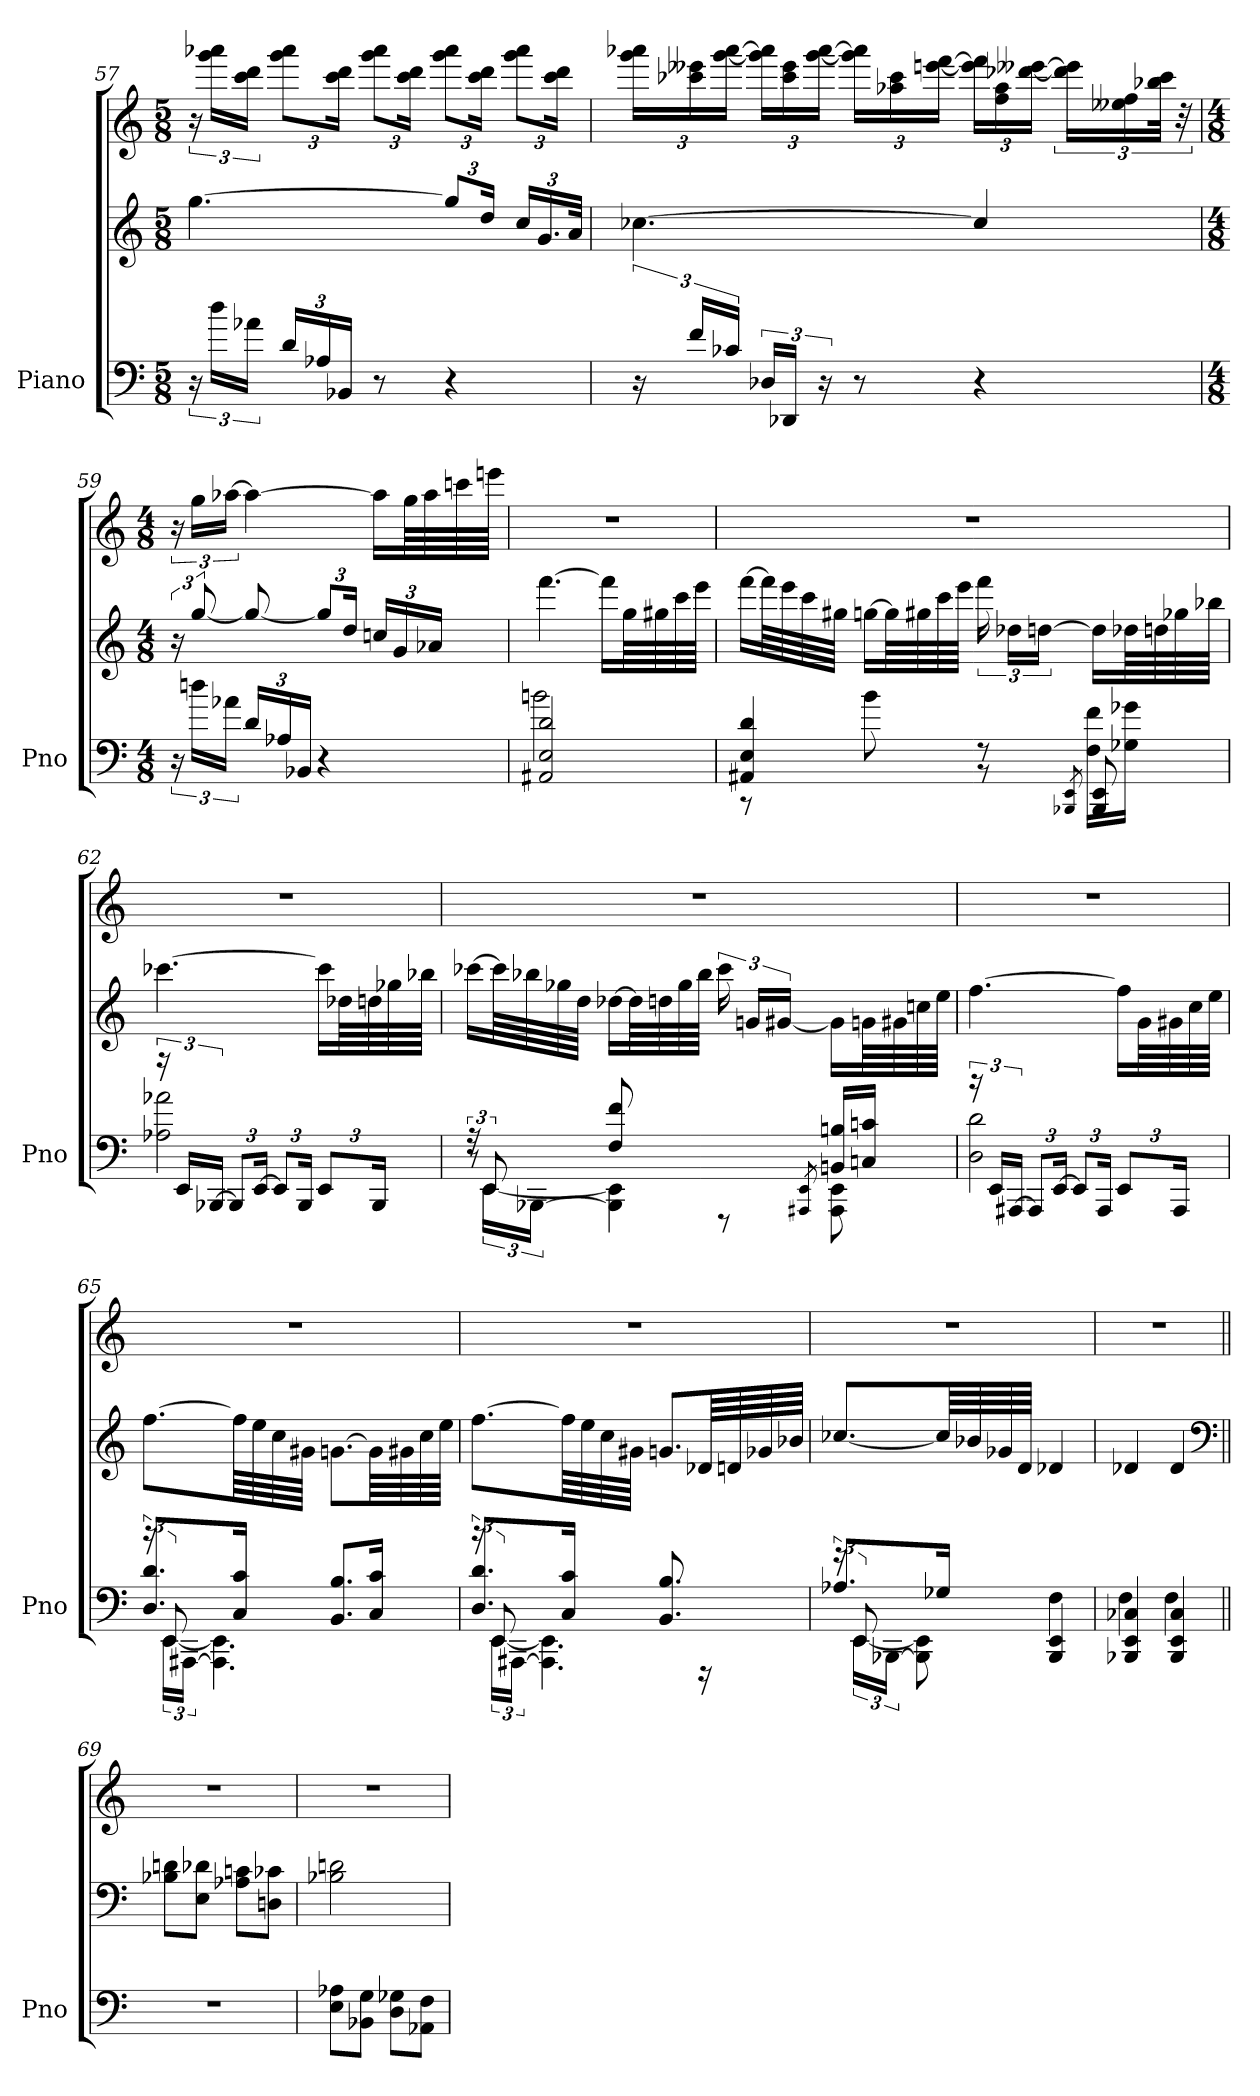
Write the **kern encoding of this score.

**kern	**kern	**kern
*part1	*part1	*part1
*staff3	*staff2	*staff1
*I"Piano	*	*
*I'Pno	*	*
*clefF4	*clefG2	*clefG2
*k[]	*k[]	*k[]
*M5/8	*M5/8	*M5/8
=57	=57	=57
24r	[4.gg	24r
24dd\LL	.	24ggg 24aaa-XLL
24a-XJJ	.	24ccc 24dddJJ
24d\LL	.	12ggg 12aaa-L
24A-X/	.	.
24BB-XJJ	.	24ccc 24dddJk
8r	.	12ggg 12aaa-L
.	.	24ccc 24dddJk
4r	12gg/L]	12ggg 12aaa-L
.	24ddJk	24ccc 24dddJk
.	24ccLL	12ggg 12aaa-L
.	24.g	.
.	.	24ccc 24dddJk
.	48aJJk	.
=58	=58	=58
24r	[4.cc-X	24ggg 24aaa-XLL
24f\LL	.	24ccc-X 24eee--X
24c-X/JJ	.	[24ggg [24aaa-JJ
24D-XLL	.	24ggg] 24aaa-]LL
24DD-XJJ	.	24ccc- 24eee--
24r	.	[24ggg [24aaa-JJ
8r	.	24ggg] 24aaa-]LL
.	.	24aa-X 24ccc-
.	.	[24eeen [24fffJJ
4r	4cc-/]	24eee] 24fff]LL
.	.	24ff 24aa-
.	.	[24ddd-X [24eee--XJJ
.	.	24ddd-]\ 24eee--]\LL
.	.	24ee--X 24ff
.	.	48bb-X 48ccc-JJk
.	.	48r
=59	=59	=59
*M4/8	*M4/8	*M4/8
24r	24r	24r
24ddn\LL	[12gg/	24ggLL
24a-XJJ	.	[24aa-XJJ
24d\LL	8gg/_	4aa-_
24A-X/	.	.
24BB-XJJ	.	.
4r	12gg/L]	.
.	24ddJk	.
.	24ccn/LL	16aa-LL]
.	24g	.
.	.	64ggLL
.	.	64aa-
.	24a-XJJ	.
.	.	64cccn
.	.	64eeenJJJJ
=60	=60	=60
*^	*	*
2AA#X 2E 2d	2bn	[4.fff	2r
.	.	16fffLL]	.
.	.	64ggLL	.
.	.	64gg#X	.
.	.	64ccc	.
.	.	64eeeJJJJ	.
=61	=61	=61	=61
4AA#X 4E 4d	8r	[16fffLL	2r
.	.	64fffLL]	.
.	.	64eee	.
.	.	64ccc	.
.	.	64gg#XJJJJ	.
.	8b	[16ggnLL	.
.	.	64ggLL]	.
.	.	64gg#X	.
.	.	64ccc	.
.	.	64eeeJJJJ	.
8r	8r	24fff	.
.	.	24dd-XLL	.
.	.	[24ddnJJ	.
8qBBB-X 8qEE	.	.	.
8BBB-] 8EE]	16F 16fLL	16ddLL]	.
.	16G-X 16g-XJJ	64dd-XLL	.
.	.	64ddn	.
.	.	64gg-X	.
.	.	64bb-XJJJJ	.
=62	=62	=62	=62
24r	2A-X 2a-X	[4.ccc-X	2r
24EELL	.	.	.
[24BBB-XJJ	.	.	.
12BBB-L]	.	.	.
[24EEJk	.	.	.
12EEL]	.	.	.
24BBB-Jk	.	.	.
12EEL	.	16ccc-LL]	.
.	.	64dd-XLL	.
.	.	64ddn	.
24BBB-Jk	.	.	.
.	.	64gg-X	.
.	.	64bb-XJJJJ	.
=63	=63	=63	=63
*	*^	*	*
24ryy	24r	8r	[16ccc-XLL	2r
24EE\LL	[12EE/	.	.	.
.	.	.	64ccc-LL]	.
.	.	.	64bb-X	.
[24BBB-XJJ	.	.	.	.
.	.	.	64gg-X	.
.	.	.	64ddJJJJ	.
4BBB-]\ 4EE]\	4ryy	8F 8f	[16dd-XLL	.
.	.	.	64dd-LL]	.
.	.	.	64ddn	.
.	.	.	64gg-	.
.	.	.	64bb-JJJJ	.
.	.	8r	24ccc-	.
.	.	.	24gnLL	.
.	.	.	[24g#XJJ	.
.	8qAAA#X 8qEE	.	.	.
8ryy	8AAA#] 8EE]	16BBn 16BnLL	16g#LL]	.
.	.	16Cn 16cnJJ	64gnLL	.
.	.	.	64g#X	.
.	.	.	64ccn	.
.	.	.	64eeJJJJ	.
*	*v	*v	*	*
=64	=64	=64	=64
24r	2D 2d	[4.ff	2r
24EELL	.	.	.
[24AAA#XJJ	.	.	.
12AAA#L]	.	.	.
[24EEJk	.	.	.
12EEL]	.	.	.
24AAA#Jk	.	.	.
12EEL	.	16ffLL]	.
.	.	64gLL	.
.	.	64g#X	.
24AAA#Jk	.	.	.
.	.	64cc	.
.	.	64eeJJJJ	.
=65	=65	=65	=65
*	*^	*	*
24ryy	24r	8.D 8.dL	[8.ffL	2r
24EE\LL	[12EE/	.	.	.
[24AAA#XJJ	.	.	.	.
4.AAA#]\ 4.EE]\	4.ryy	.	.	.
.	.	16C 16cJk	64ffLLL]	.
.	.	.	64ee	.
.	.	.	64cc	.
.	.	.	64g#XJJJJ	.
.	.	8.BB 8.BL	[8.gnL	.
.	.	16C 16cJk	64gLLL]	.
.	.	.	64g#X	.
.	.	.	64cc	.
.	.	.	64eeJJJJ	.
=66	=66	=66	=66	=66
24ryy	24r	8.D 8.dL	[8.ffL	2r
24EE\LL	[12EE/	.	.	.
[24AAA#XJJ	.	.	.	.
4.AAA#]\ 4.EE]\	4.ryy	.	.	.
.	.	16C 16cJk	64ffLLL]	.
.	.	.	64ee	.
.	.	.	64cc	.
.	.	.	64g#XJJJJ	.
.	.	8.BB 8.B	8.gnL	.
.	.	16r	64d-XLLL	.
.	.	.	64dn	.
.	.	.	64g-X	.
.	.	.	64b-XJJJJ	.
=67	=67	=67	=67	=67
24ryy	24r	8.A-XL	[8.cc-XL	2r
24EE\LL	[12EE/	.	.	.
[24BBB-XJJ	.	.	.	.
8BBB-]\ 8EE]\	8ryy	.	.	.
.	.	16G-XJk	64cc-LLL]	.
.	.	.	64b-X	.
.	.	.	64g-X	.
.	.	.	64dJJJJ	.
4BBB- 4EE	4F	4ryy	4d-X	.
*	*v	*v	*	*
=68	=68	=68	=68
4BBB-X 4EE 4C-X	4F	4d-X	2r
4BBB- 4EE 4C-	4F	4d-	.
*v	*v	*	*
*	*clefF4	*
=69||	=69||	=69||
2r	8B-X 8dnL	2r
.	8E 8d-XJ	.
.	8A-X 8cnL	.
.	8Dn 8c-XJ	.
=70	=70	=70
8E 8A-XL	2B-X 2dn	2r
8BB-X 8GJ	.	.
8D 8G-XL	.	.
8AA-X 8FJ	.	.
=	=	=
*-	*-	*-
